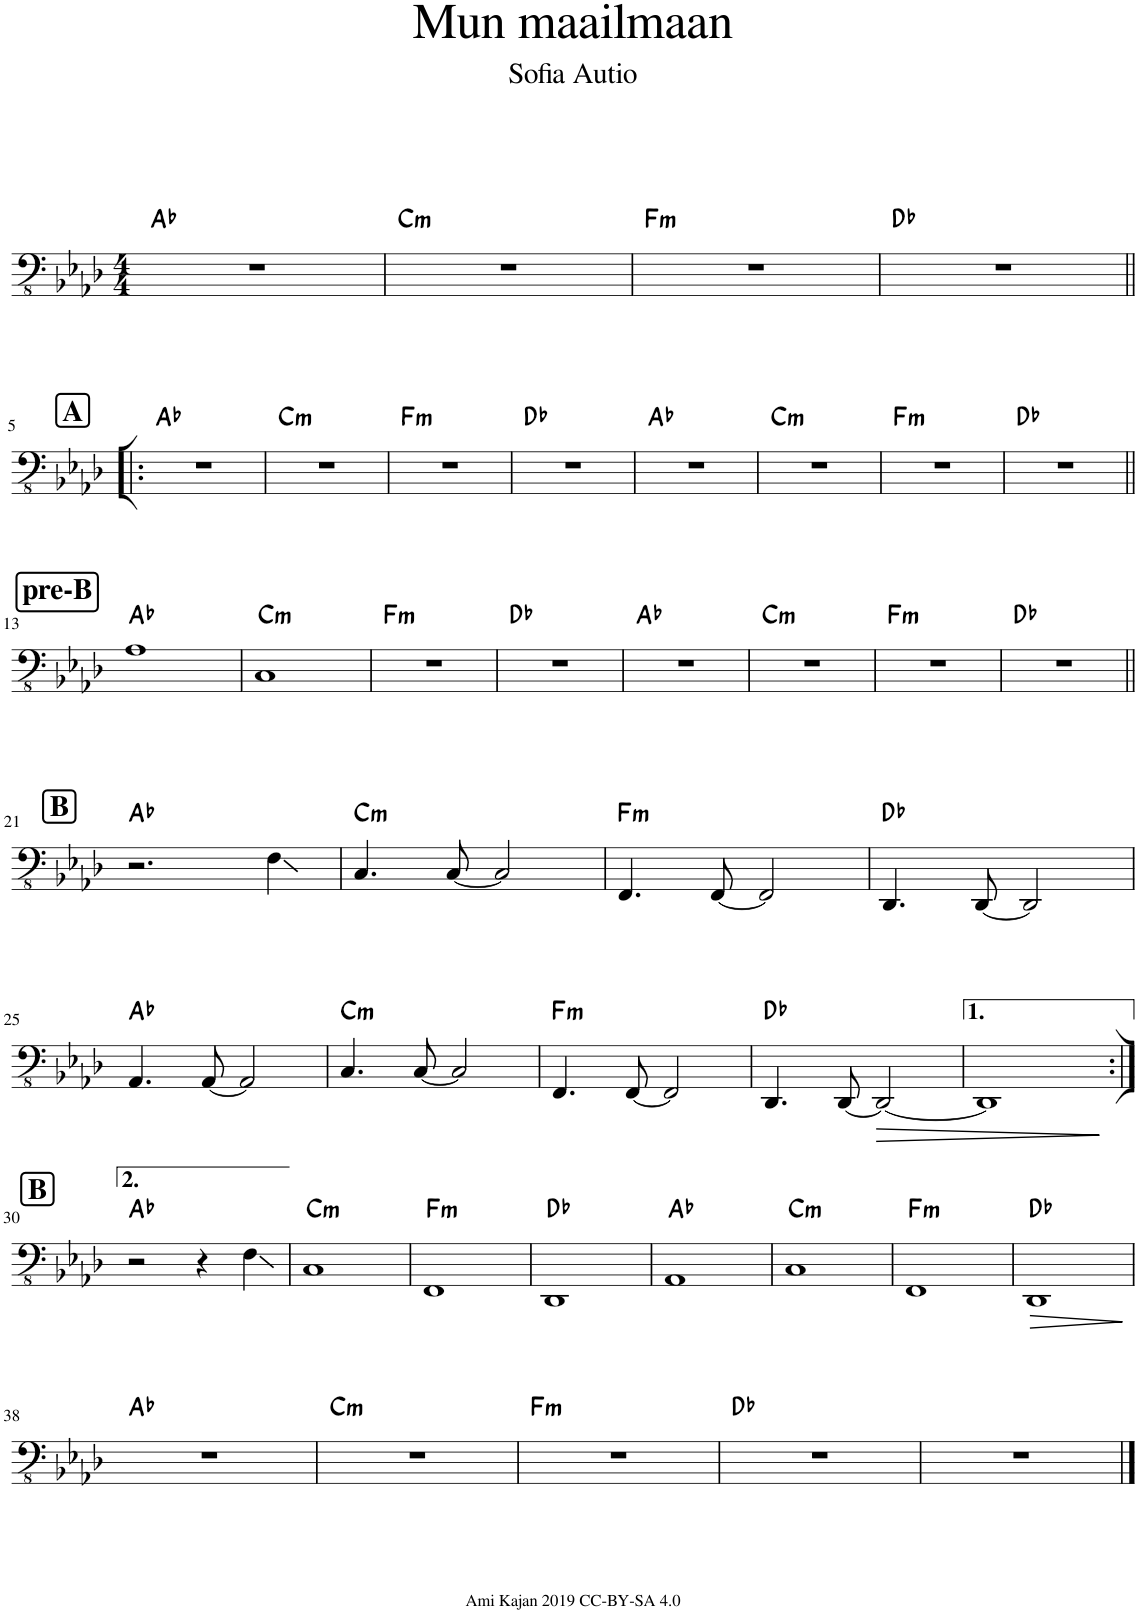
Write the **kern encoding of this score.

**kern	**dynam	**harte
*part1	*part1	*part1
*staff1	*staff1	*
*I"Acoustic Bass	*	*
*I'Bass	*	*
*clefFv4	*	*
*k[b-e-a-d-]	*	*
*M4/4	*	*
=1	=1	=1
1r	.	Ab:maj
=2	=2	=2
!	!	!LO:H:kt=m
1r	.	C:min
=3	=3	=3
!	!	!LO:H:kt=m
1r	.	F:min
=4	=4	=4
1r	.	Db:maj
!!LO:LB:g=z
!!LO:REH:place=s1:a:B:cj:fs=14:t=A
=5!|:	=5!|:	=5!|:
1r	.	Ab:maj
=6	=6	=6
!	!	!LO:H:kt=m
1r	.	C:min
=7	=7	=7
!	!	!LO:H:kt=m
1r	.	F:min
=8	=8	=8
1r	.	Db:maj
=9	=9	=9
1r	.	Ab:maj
=10	=10	=10
!	!	!LO:H:kt=m
1r	.	C:min
=11	=11	=11
!	!	!LO:H:kt=m
1r	.	F:min
=12	=12	=12
1r	.	Db:maj
!!LO:LB:g=z
!!LO:REH:place=s1:a:B:cj:fs=14:t=pre-B
=13||	=13||	=13||
1AA-	.	Ab:maj
=14	=14	=14
!	!	!LO:H:kt=m
1CC	.	C:min
=15	=15	=15
!	!	!LO:H:kt=m
1r	.	F:min
=16	=16	=16
1r	.	Db:maj
=17	=17	=17
1r	.	Ab:maj
=18	=18	=18
!	!	!LO:H:kt=m
1r	.	C:min
=19	=19	=19
!	!	!LO:H:kt=m
1r	.	F:min
=20	=20	=20
1r	.	Db:maj
!!LO:LB:g=z
!!LO:REH:place=s1:a:B:cj:fs=14:t=B
=21||	=21||	=21||
2.r	.	Ab:maj
4FF\	.	.
=22	=22	=22
!	!	!LO:H:kt=m
4.CC/	.	C:min
[8CC/	.	.
2CC/]	.	.
=23	=23	=23
!	!	!LO:H:kt=m
4.FFF/	.	F:min
[8FFF/	.	.
2FFF/]	.	.
=24	=24	=24
4.DDD-/	.	Db:maj
[8DDD-/	.	.
2DDD-/]	.	.
!!LO:LB:g=z
=25	=25	=25
4.AAA-/	.	Ab:maj
[8AAA-/	.	.
2AAA-/]	.	.
=26	=26	=26
!	!	!LO:H:kt=m
4.CC/	.	C:min
[8CC/	.	.
2CC/]	.	.
=27	=27	=27
!	!	!LO:H:kt=m
4.FFF/	.	F:min
[8FFF/	.	.
2FFF/]	.	.
=28	=28	=28
4.DDD-/	.	Db:maj
[8DDD-/	.	.
!	!LO:HP:b	!
2DDD-/_	>	.
=29	=29	=29
1DDD-]	.	.
.	]	.
!!LO:LB:g=z
!!LO:REH:place=s1:a:B:cj:fs=14:t=B
=30:|!	=30:|!	=30:|!
2r	.	Ab:maj
4r	.	.
4FF\	.	.
=31	=31	=31
!	!	!LO:H:kt=m
1CC	.	C:min
=32	=32	=32
!	!	!LO:H:kt=m
1FFF	.	F:min
=33	=33	=33
1DDD-	.	Db:maj
=34	=34	=34
1AAA-	.	Ab:maj
=35	=35	=35
!	!	!LO:H:kt=m
1CC	.	C:min
=36	=36	=36
!	!	!LO:H:kt=m
1FFF	.	F:min
=37	=37	=37
!	!LO:HP:b	!
1DDD-	>	Db:maj
.	]	.
!!LO:LB:g=z
=38	=38	=38
1r	.	Ab:maj
=39	=39	=39
!	!	!LO:H:kt=m
1r	.	C:min
=40	=40	=40
!	!	!LO:H:kt=m
1r	.	F:min
=41	=41	=41
1r	.	Db:maj
=42	=42	=42
1r	.	.
==	==	==
*-	*-	*-
